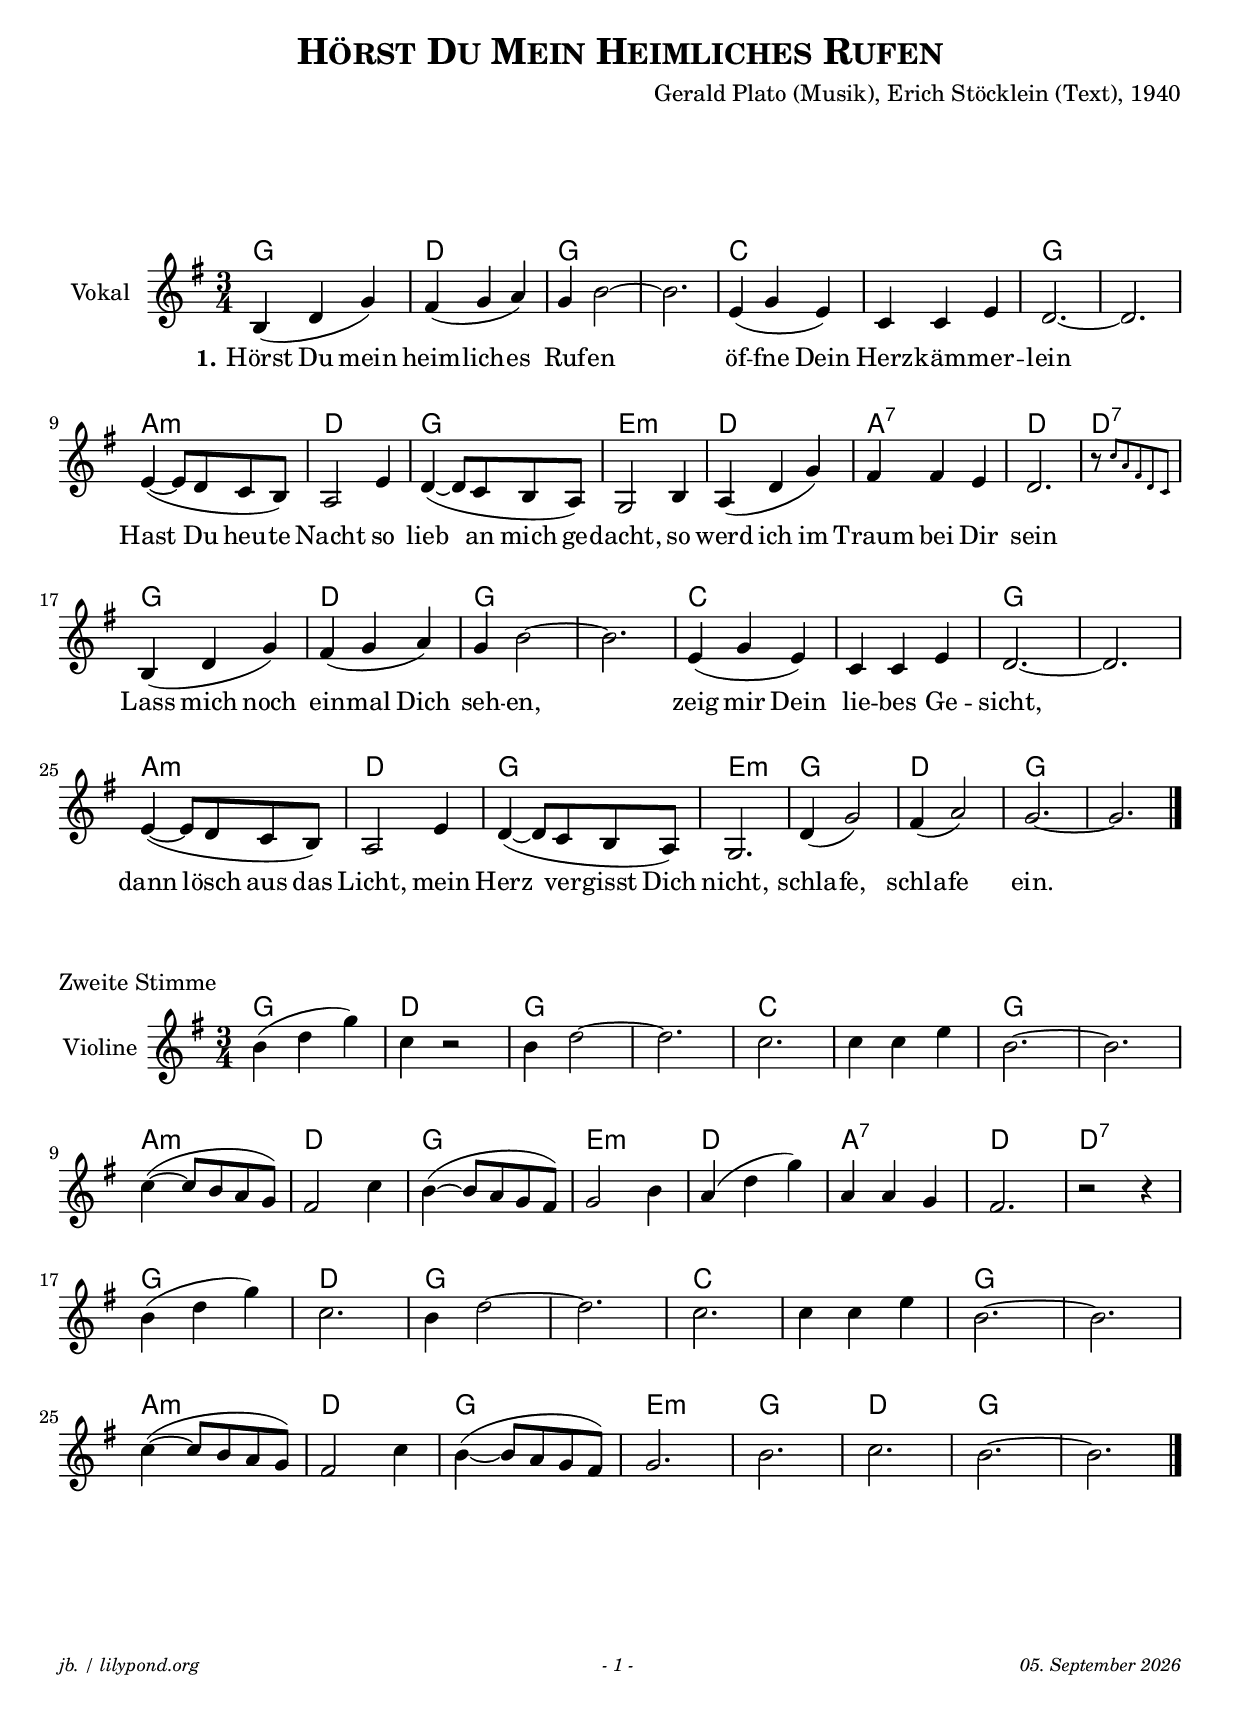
\version "2.20.0"
piecename_footerline = "Hörst Du Mein Rufen"
version_date = "01.2025"


\include "../_common/footers.ily"
\footer_common_with_pagenum 


% finetuning
\paper {
  system-system-spacing.padding = #4 % spacer between the staff group
  ragged-right = ##f
  last-bottom-spacing.basic-distance = #10
  top-margin = #10
  bottom-margin = #8
}

\header {
  title = \markup \caps  {"Hörst Du Mein Heimliches Rufen"}
  composer = "Gerald Plato (Musik), Erich Stöcklein (Text), 1940"
  
}

\markup \vspace #4 % space between header and score

global = {
  \key g \major
  \time 3/4
}

% -- data ------------------------------------------------

voice_vocal = \fixed c' {
  \clef "treble"
  e4 ( g c') | b (c' d') | c' e'2 ~2. |
  a4 (c' a) | f f a | g2. ~2. |
  a4 (~8 g f e) d2 a4 g4 (~8 f e d) c2 e4 
  d (g c') b b a g2. r8  \magnifyMusic #0.5 { f'8 d' b g f} \break
  
    e4 ( g c') | b (c' d') | c' e'2 ~2. |
  a4 (c' a) | f f a | g2. ~2. |\break
  a4 (~8 g f e) d2 a4 g4 (~8 f e d) c2.
  g4 (c'2) b4 (d'2) c'2.~2.

  \bar "|."
}

voice_second = \fixed c' {
  \clef "treble"
  e4 ( g c') | f4 r2 | e4 g2 ~2. |
  f2.  | f4 f a | e2. ~2. |
  f4 (~8 e d c) b,2 f4 e4 (~8 d c b,) c2 e4 
  d (g c') d d c b,2. r2 r4 \break
  
  e4 ( g c') | f2. | e4 g2 ~2. |
  f2.  | f4 f a | e2. ~2. |\break

  f4 (~8 e d c) b,2 f4 e4 (~8 d c b,) c2.  
  e2. f2. e2.~2.

  \bar "|."
}

voice_chords =  \chordmode { 
  c2. g c s f s c s
  d:m g c a:m g d:7 g g:7
  c2. g c s f s c s
    d:m g c a:m c g c s
    }
    
stanza_one = \lyricmode { 
  \set stanza = "1."
  Hörst4 Du mein heim -- lich -- es Ruf -- en2 ""2.
öf4 -- fne Dein Herz -- käm -- mer -- lein2. ""2.
Hast4.  Du8 heu -- te Nacht2 so4 lieb4. an8 mich ge -- dacht,2 
so4 werd ich im Traum bei Dir sein2. ""2.
Lass4 mich noch ein -- mal Dich seh -- en,2 ""2.
zeig4 mir Dein lie -- bes Ge -- sicht,2. ""2.
dann4. lösch8 aus das Licht,2 mein4 Herz4. ver8 -- gisst Dich nicht,2.
schla4 -- fe,2 schla4 -- fe2 ein.2. ""2.
}





\score {
<<
  \new ChordNames
     \transpose c g, 
     \voice_chords
    
  \new Staff \with {
    midiInstrument = "Acoustic Guitar (nylon)"
    instrumentName = "Vokal" } 
    { 
     \global
     \transpose c g, 
     \voice_vocal 

    }
    
  \new Lyrics { \stanza_one }

>>

\layout { }
\midi { \tempo 4=120 }
} 


\markup \vspace #2 % space between header and score

\score {

\header { piece =  "Zweite Stimme"}
  
<<
  \new ChordNames
     \transpose c g, 
     \voice_chords
    
  \new Staff \with {
    midiInstrument = "Acoustic Guitar (nylon)"
    instrumentName = "Violine" } 
    { 
     \global
     \transpose c g 
     \voice_second 

    }

>>

\layout { }
\midi { \tempo 4=120 }
} 
